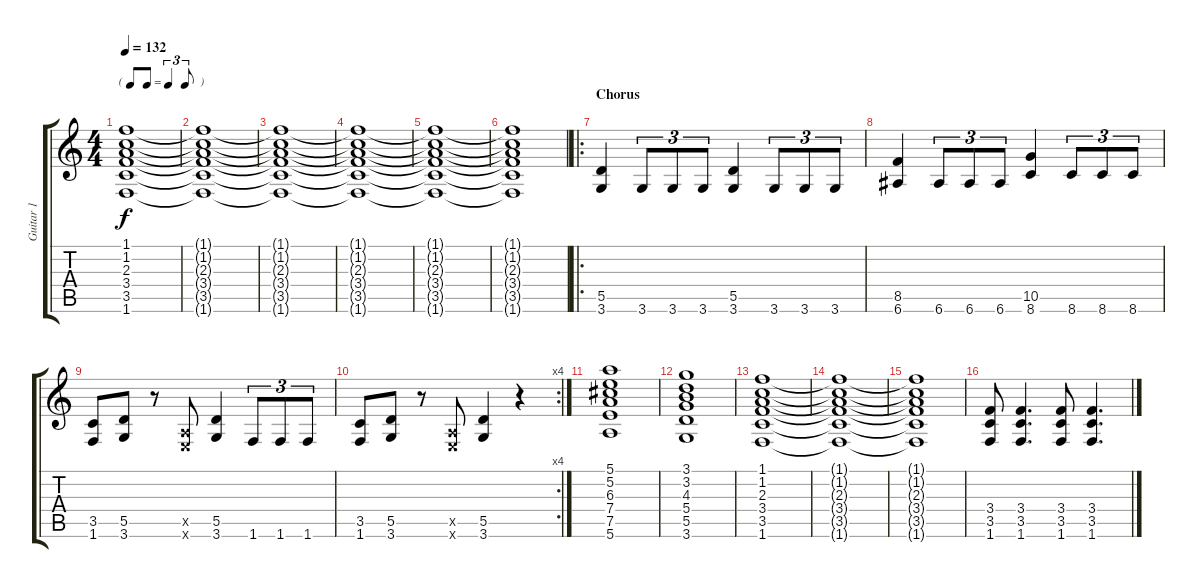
\track ("Guitar 1" "Guitar 1") {instrument distortionguitar}
\staff {score tabs}
\tuning (E4 B3 G3 D3 A2 E2) {hide}
\ts (4 4)
\tf triplet8th
\tempo 132
\clef g2
\ks c
(1.1{t} 1.2{t} 2.3{t} 3.4{t} 3.5{t} 1.6{t}).1{dy f} |
(1.1{t} 1.2{t} 2.3{t} 3.4{t} 3.5{t} 1.6{t}).1 |
(1.1{t} 1.2{t} 2.3{t} 3.4{t} 3.5{t} 1.6{t}).1 |
(1.1{t} 1.2{t} 2.3{t} 3.4{t} 3.5{t} 1.6{t}).1 |
(1.1{t} 1.2{t} 2.3{t} 3.4{t} 3.5{t} 1.6{t}).1 |
(1.1{t} 1.2{t} 2.3{t} 3.4{t} 3.5{t} 1.6{t}).1 |
\ro
\section ("" "Chorus")
(5.5 3.6).4 3.6.8{tu (3 2)} 3.6.8{tu (3 2)} 3.6.8{tu (3 2)} (5.5 3.6).4 3.6.8{tu (3 2)} 3.6.8{tu (3 2)} 3.6.8{tu (3 2)} |
(8.5 6.6).4 6.6.8{tu (3 2)} 6.6.8{tu (3 2)} 6.6.8{tu (3 2)} (10.5 8.6).4 8.6.8{tu (3 2)} 8.6.8{tu (3 2)} 8.6.8{tu (3 2)} |
(3.5 1.6).8 (5.5 3.6).8 r.8 (0.5{x} 0.6{x}).8 (5.5 3.6).4 1.6.8{tu (3 2)} 1.6.8{tu (3 2)} 1.6.8{tu (3 2)} |
\rc 4
(3.5 1.6).8 (5.5 3.6).8 r.8 (0.5{x} 0.6{x}).8 (5.5 3.6).4 r.4 |
(5.1 5.2 6.3 7.4 7.5 5.6).1 |
(3.1 3.2 4.3 5.4 5.5 3.6).1 |
(1.1 1.2 2.3 3.4 3.5 1.6).1 |
(1.1{t} 1.2{t} 2.3{t} 3.4{t} 3.5{t} 1.6{t}).1 |
(1.1{t} 1.2{t} 2.3{t} 3.4{t} 3.5{t} 1.6{t}).1 |
(3.4 3.5 1.6).8 (3.4 3.5 1.6).4{d} (3.4 3.5 1.6).8 (3.4 3.5 1.6).4{d}
